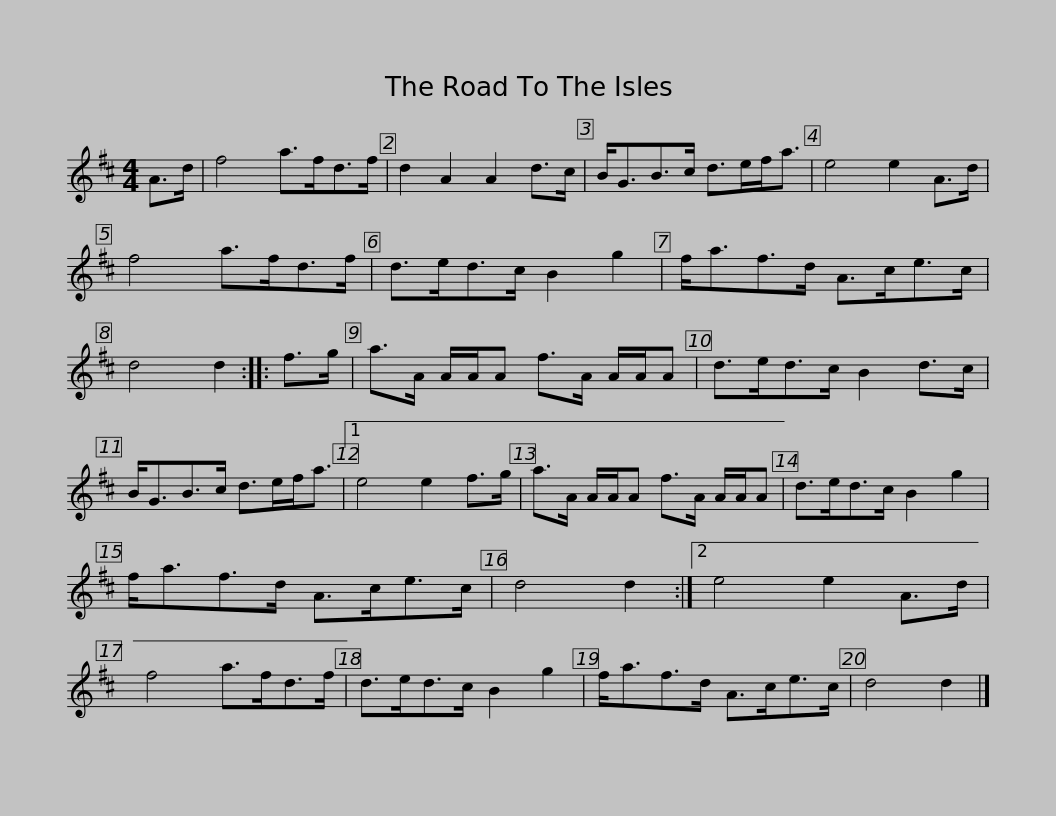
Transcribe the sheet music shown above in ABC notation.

X:1
L:1/8
M:4/4
I:linebreak $
K:D
V:1 treble
V:1
 A>d | f4 a>fd>f | d2 A2 A2 d>c | B<GB>c d>ef<a | e4 e2 A>d | %5
 f4 a>fd>f | d>ed>c B2 g2 |$ f<af>d A>ce>c | d4 d2 :: f>g | %10
 a>A A/A/A f>A A/A/A | d>ed>c B2 d>c | B<GB>c d>ef<a |1$ e4 e2 f>g | a>A A/A/A f>A A/A/A | %15
 d>ed>c B2 g2 | f<af>d A>ce>c | d4 d2 :|2 e4 e2 A>d |$ f4 a>fd>f | %20
 d>ed>c B2 g2 | f<af>d A>ce>c | d4 d2 |] %23
